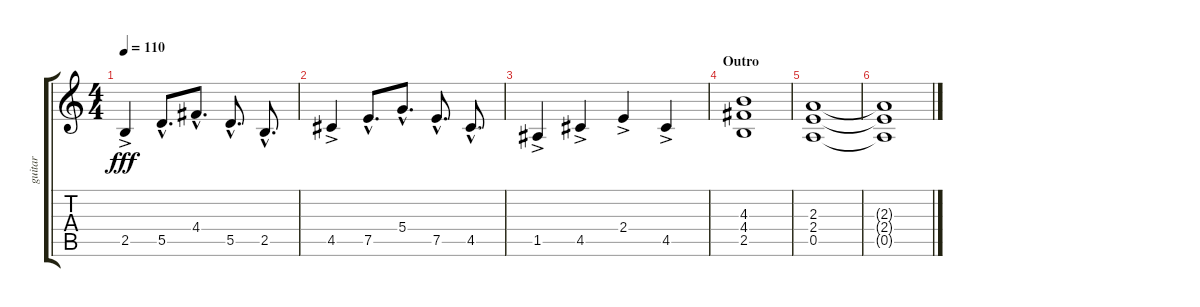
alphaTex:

\track ("guitar" "guitar") {instrument distortionguitar}
\staff {score tabs}
\tuning (E4 B3 G3 D3 A2 E2) {hide}
\ts (4 4)
\tempo 110
\clef g2
\ks c
2.5{ac}.4{dy fff} 5.5{hac}.8{d} 4.4{hac}.8{d} 5.5{hac}.8{d} 2.5{hac}.8{d} |
4.5{ac}.4 7.5{hac}.8{d} 5.4{hac}.8{d} 7.5{hac}.8{d} 4.5{hac}.8{d} |
1.5{ac}.4 4.5{ac}.4 2.4{ac}.4 4.5{ac}.4 |
\section ("" "Outro")
(4.3 4.4 2.5).1 |
(2.3 2.4 0.5).1 |
(2.3{t} 2.4{t} 0.5{t}).1
